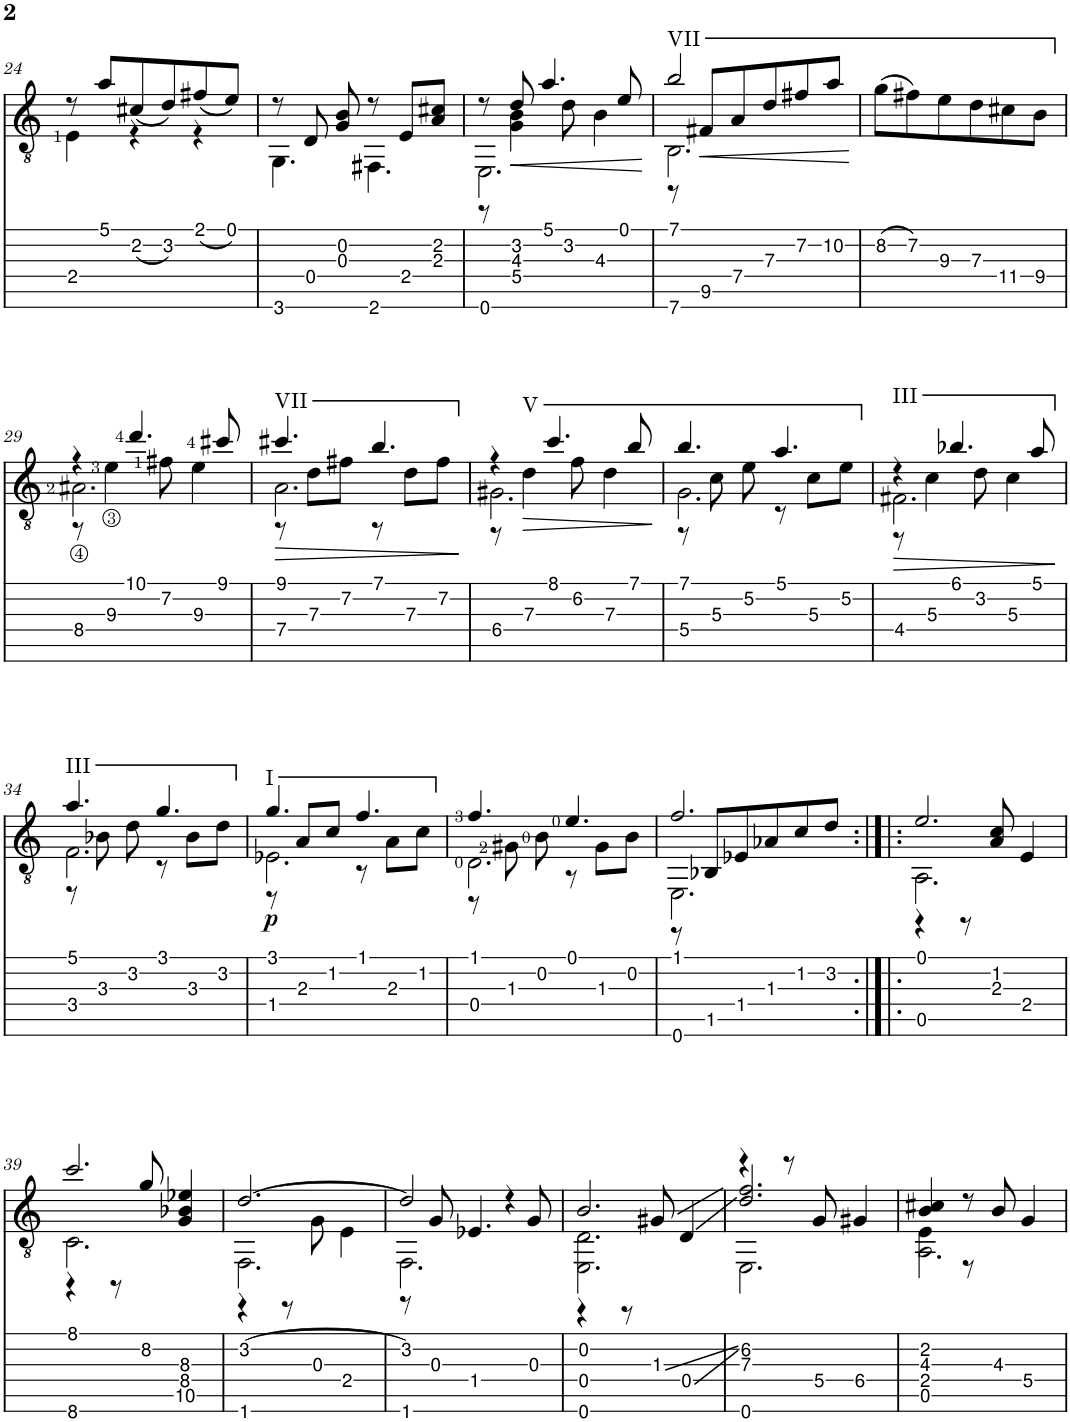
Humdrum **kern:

**kern	**kern	**dynam
*part1	*part1	*part1
*staff2	*staff1	*staff1/2
*I"Classical Guitar	*	*
*I'Guit.	*	*
!!LO:PB:g=z
*	*clefGv2	*
*k[]	*k[]	*
*a:	*a:	*
*M3/4	*M3/4	*
=24	=24	=24
*^	*^	*
8r	4E	8r	4E\	.
8a	.	8a/L	.	.
8c#XL	4r	(<8c#X/	4r	.
8dJ	.	8d/)	.	.
8f#XL	4r	(<8f#X/	4r	.
8eJ	.	8e/J)	.	.
=25	=25	=25	=25	=25
8r	4.GG	8r	4.GG\	.
8D	.	8D/	.	.
8G 8B	.	8G/ 8B/	.	.
8r	4.FF#X	8r	4.FF#X\	.
8EL	.	8E/L	.	.
8A\ 8c#X\J	.	8A/ 8c#X/J	.	.
=26	=26	=26	=26	=26
*	*^	*	*^	*
8r	2.EE	8r	8r	2.EE\	8r	.
!	!	!	!	!	!	!LO:HP:b
8d	.	4G 4B	8d/	.	4G\ 4B\	<
4.a	.	.	4.a/	.	.	.
.	.	8d	.	.	8d\	.
.	.	4B	.	.	4B\	.
8e	.	.	8e/	.	.	.
*v	*v	*v	*	*	*	*
*	*v	*v	*v	*
.	.	[
=27	=27	=27
*^	*^	*
*	*^	*	*^	*
!	!	!	!LO:TX:a:t=VII	!	!	!
2b	2.BB	8r	2b/	2.BB\	8r	.
!	!	!	!	!	!	!LO:HP:b
.	.	8F#X	.	.	8F#X/L	<
.	.	8AL	.	.	8A/	.
.	.	8dJ	.	.	8d/	.
4ryy	.	8f#XL	4ryy	.	8f#X/	.
.	.	8aJ	.	.	8a/J	.
*v	*v	*v	*	*	*	*
*	*v	*v	*v	*
=28	=28	=28
8gL	(>8g\L	.
8f#XJ	8f#X\)	.
8eL	8e\	.
8dJ	8d\	.
8c#XL	8c#X\	.
8BJ	8B\J	.
!!LO:LB:g=z
=29	=29	=29
*^	*^	*
*	*^	*	*^	*
4r	2.A#X	8r	4r	2.A#X\	8r	.
.	.	4e	.	.	4e\	.
4.dd	.	.	4.dd/	.	.	.
.	.	8f#X	.	.	8f#X\	.
.	.	4e	.	.	4e\	.
8cc#X	.	.	8cc#X/	.	.	.
=30	=30	=30	=30	=30	=30	=30
!	!	!	!LO:TX:a:t=VII	!	!	!
!	!	!	!	!	!	!LO:HP:b
4.cc#X	2.A	8r	4.cc#X/	2.A\	8r	>
.	.	8d	.	.	8d\L	.
.	.	8f#X	.	.	8f#X\J	.
4.b	.	8r	4.b/	.	8r	.
.	.	8dL	.	.	8d\L	.
.	.	8f#J	.	.	8f#\J	.
*v	*v	*v	*	*	*	*
*	*v	*v	*v	*
.	.	[
=31	=31	=31
*^	*^	*
*	*^	*	*^	*
4r	2.G#X	8r	4r	2.G#X\	8r	.
!	!	!	!	!	!LO:TX:a:t=V	!
!	!	!	!	!	!	!LO:HP:b
.	.	4d	.	.	4d\	>
4.cc	.	.	4.cc/	.	.	.
.	.	8f	.	.	8f\	.
.	.	4d	.	.	4d\	.
8b	.	.	8b/	.	.	.
*v	*v	*v	*	*	*	*
*	*v	*v	*v	*
.	.	]
=32	=32	=32
*^	*^	*
*	*^	*	*^	*
4.b	2.G	8r	4.b/	2.G\	8r	.
.	.	8c	.	.	8c\	.
.	.	8e	.	.	8e\	.
4.a	.	8r	4.a/	.	8r	.
.	.	8cL	.	.	8c\L	.
.	.	8eJ	.	.	8e\J	.
=33	=33	=33	=33	=33	=33	=33
!	!	!	!LO:TX:a:t=III	!	!	!
4r	2.F#X	8r	4r	2.F#X\	8r	.
.	.	4c	.	.	4c\	.
4.b-X	.	.	4.b-X/	.	.	.
.	.	8d	.	.	8d\	.
.	.	4c	.	.	4c\	.
8a	.	.	8a/	.	.	.
*v	*v	*v	*	*	*	*
*	*v	*v	*v	*
.	.	]
!!LO:LB:g=z
=34	=34	=34
*^	*^	*
*	*^	*	*^	*
!	!	!	!LO:TX:a:t=III	!	!	!
4.a	2.F	8r	4.a/	2.F\	8r	.
.	.	8B-X	.	.	8B-X\	.
.	.	8d	.	.	8d\	.
4.g	.	8r	4.g/	.	8r	.
.	.	8B-L	.	.	8B-\L	.
.	.	8dJ	.	.	8d\J	.
=35	=35	=35	=35	=35	=35	=35
!	!	!	!LO:TX:a:t=I	!	!	!
!	!	!	!	!	!	!LO:DY:b
4.g	2.E-X	8r	4.g/	2.E-X\	8r	p
.	.	8A	.	.	8A/L	.
.	.	8c	.	.	8c/J	.
4.f	.	8r	4.f/	.	8r	.
.	.	8AL	.	.	8A\L	.
.	.	8cJ	.	.	8c\J	.
=36	=36	=36	=36	=36	=36	=36
4.f	2.D	8r	4.f/	2.D\	8r	.
.	.	8G#X	.	.	8G#X\	.
.	.	8B	.	.	8B\	.
4.e	.	8r	4.e/	.	8r	.
.	.	8G#L	.	.	8G#\L	.
.	.	8BJ	.	.	8B\J	.
=37	=37	=37	=37	=37	=37	=37
2.f	2.EE	8r	2.f/	2.EE\	8r	.
.	.	8BB-X	.	.	8BB-X/L	.
.	.	8E-XL	.	.	8E-X/	.
.	.	8A-XJ	.	.	8A-X/	.
.	.	8cL	.	.	8c/	.
.	.	8dJ	.	.	8d/J	.
=38:|!|:	=38:|!|:	=38:|!|:	=38:|!|:	=38:|!|:	=38:|!|:	=38:|!|:
2.e	2.AA	4r	2.e/	2.AA\	4r	.
.	.	8r	.	.	8r	.
.	.	8A 8c	.	.	8A/ 8c/	.
.	.	4E	.	.	4E/	.
!!LO:LB:g=z	!!	!!
=39	=39	=39	=39	=39	=39	=39
2.cc	2.C	4r	2.cc/	2.C\	4r	.
.	.	8r	.	.	8r	.
.	.	8g	.	.	8g/	.
.	.	4G 4B-X 4e-X	.	.	4G/ 4B-X/ 4e-X/	.
=40	=40	=40	=40	=40	=40	=40
[2.d	2.FF	4r	[2.d/	2.FF\	4r	.
.	.	8r	.	.	8r	.
.	.	8G	.	.	8G\	.
.	.	4E	.	.	4E\	.
=41	=41	=41	=41	=41	=41	=41
2d]	2.FF	8r	2d/]	2.FF\	8r	.
.	.	8G	.	.	8G/	.
.	.	4.E-X	.	.	4.E-X/	.
4r	.	.	4r	.	.	.
.	.	8G	.	.	8G/	.
=42	=42	=42	=42	=42	=42	=42
2.B	2.EE 2.D	4r	2.B/	2.EE\ 2.D\	4r	.
.	.	8r	.	.	8r	.
.	.	8G#X	.	.	8G#X/	.
.	.	4D	.	.	4D/	.
=43	=43	=43	=43	=43	=43	=43
4r	2.EE	2.d 2.f	4r	2.EE\	2.d/ 2.f/	.
8r	.	.	8r	.	.	.
8G	.	.	8G/	.	.	.
4G#X	.	.	4G#X/	.	.	.
=44	=44	=44	=44	=44	=44	=44
4B 4c#X	2.AA	4E	4B/ 4c#X/	2.AA\	4E\	.
8r	.	8r	8r	.	8r	.
8ryy	.	8B	8ryy	.	8B/	.
4ryy	.	4G	4ryy	.	4G/	.
*v	*v	*v	*	*	*	*
*	*v	*v	*v	*
=	=	=
*-	*-	*-
